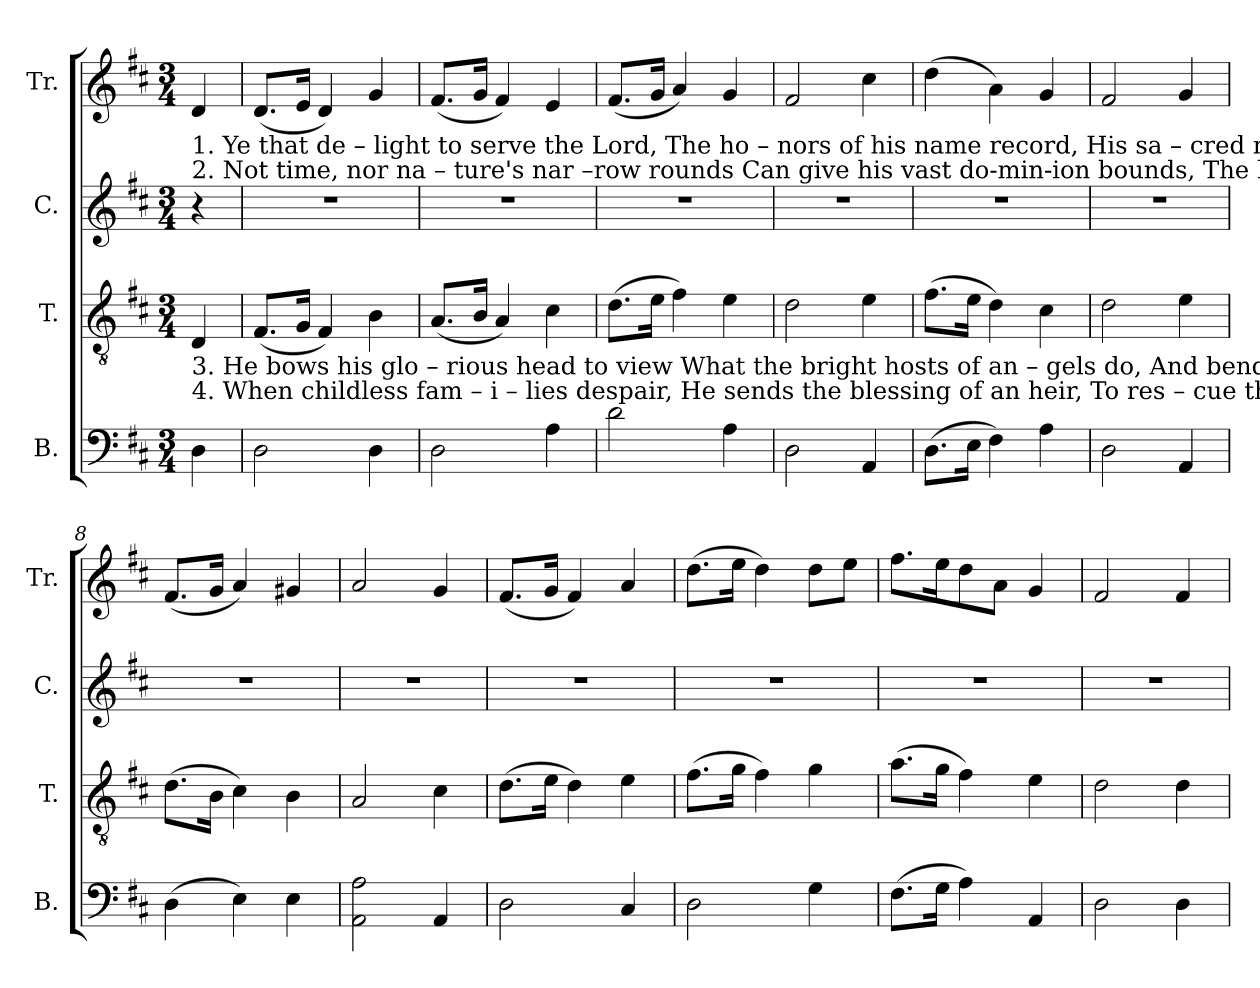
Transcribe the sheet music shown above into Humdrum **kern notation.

**kern	**kern	**kern	**kern
*part4	*part3	*part2	*part1
*staff4	*staff3	*staff2	*staff1
*I"B.	*I"T.	*I"C.	*I"Tr.
*I'B.	*I'T.	*I'C.	*I'Tr.
*clefF4	*clefGv2	*clefG2	*clefG2
*k[f#c#]	*k[f#c#]	*k[f#c#]	*k[f#c#]
*M3/4	*M3/4	*M3/4	*M3/4
*MM80	*MM80	*MM80	*MM80
=1	=1	=1	=1
!	!	!	!LO:TX:b:t=1. Ye   that     de – light      to   serve  the  Lord, The ho –   nors  of  his  name     record,  His  sa – cred   name      for   ev     –    er bless; Where'er the circling
!	!	!	!LO:TX:b:t=2. Not time,   nor  na  –  ture's  nar –row rounds Can give    his  vast do-min-ion bounds, The heav'ns are  far          be – low       his height&colon; Let no cre – a – ted
!	!LO:TX:b:t=3. He bows    his   glo – rious   head    to view  What the bright hosts of an   –  gels  do, And bends   his  care      to      mor – tal things; His sovereign hand ex –	!	!
!	!LO:TX:b:t=4. When childless  fam  –    i   – lies     despair,  He  sends  the  blessing  of       an  heir,  To  res   –  cue   their    ex   –  pi  – ring name;  The mother,  with   a	!	!
4D!\	4D!/	4r	4d!/
=2	=2	=2	=2
2D!\	(<8.F#!/L	2.r	(<8.d!/L
.	16G!/Jk	.	16e!/Jk
.	4F#!/)	.	4d!/)
4D!\	4B!\	.	4g!/
=3	=3	=3	=3
2D!\	(<8.A!/L	2.r	(<8.f#!/L
.	16B!/Jk	.	16g!/Jk
.	4A!/)	.	4f#!/)
4A!\	4c#!\	.	4e!/
=4	=4	=4	=4
2d!\	(>8.d!\L	2.r	(<8.f#!/L
.	16e!\Jk	.	16g!/Jk
.	4f#!\)	.	4a!/)
4A!\	4e!\	.	4g!/
=5	=5	=5	=5
2D!\	2d!\	2.r	2f#!/
4AA!/	4e!\	.	4cc#!\
=6	=6	=6	=6
(>8.D!\L	(>8.f#!\L	2.r	(>4dd!\
16E!\Jk	16e!\Jk	.	.
4F#!\)	4d!\)	.	4a!\)
4A!\	4c#!\	.	4g!/
=7	=7	=7	=7
2D!\	2d!\	2.r	2f#!/
4AA!/	4e!\	.	4g!/
=8	=8	=8	=8
(>4D!\	(>8.d!\L	2.r	(<8.f#!/L
.	16B!\Jk	.	16g!/Jk
4E!\)	4c#!\)	.	4a!/)
4E!\	4B!\	.	4g#X!/
=9	=9	=9	=9
2AA!\ 2A!\	2A!/	2.r	2a!/
4AA!/	4c#!\	.	4g!/
=10	=10	=10	=10
2D!\	(>8.d!\L	2.r	(<8.f#!/L
.	16e!\Jk	.	16g!/Jk
.	4d!\)	.	4f#!/)
4C#!/	4e!\	.	4a!/
=11	=11	=11	=11
2D!\	(>8.f#!\L	2.r	(>8.dd!\L
.	16g!\Jk	.	16ee!\Jk
.	4f#!\)	.	4dd!\)
4G!\	4g!\	.	8dd!\L
.	.	.	8ee!\J
=12	=12	=12	=12
(>8.F#!\L	(>8.a!\L	2.r	8.ff#!\L
16G!\Jk	16g!\Jk	.	16ee!\K
4A!\)	4f#!\)	.	8dd!\
.	.	.	8a!\J
4AA!/	4e!\	.	4g!/
=13	=13	=13	=13
2D!\	2d!\	2.r	2f#!/
4D!\	4d!\	.	4f#!/
=	=	=	=
*-	*-	*-	*-
